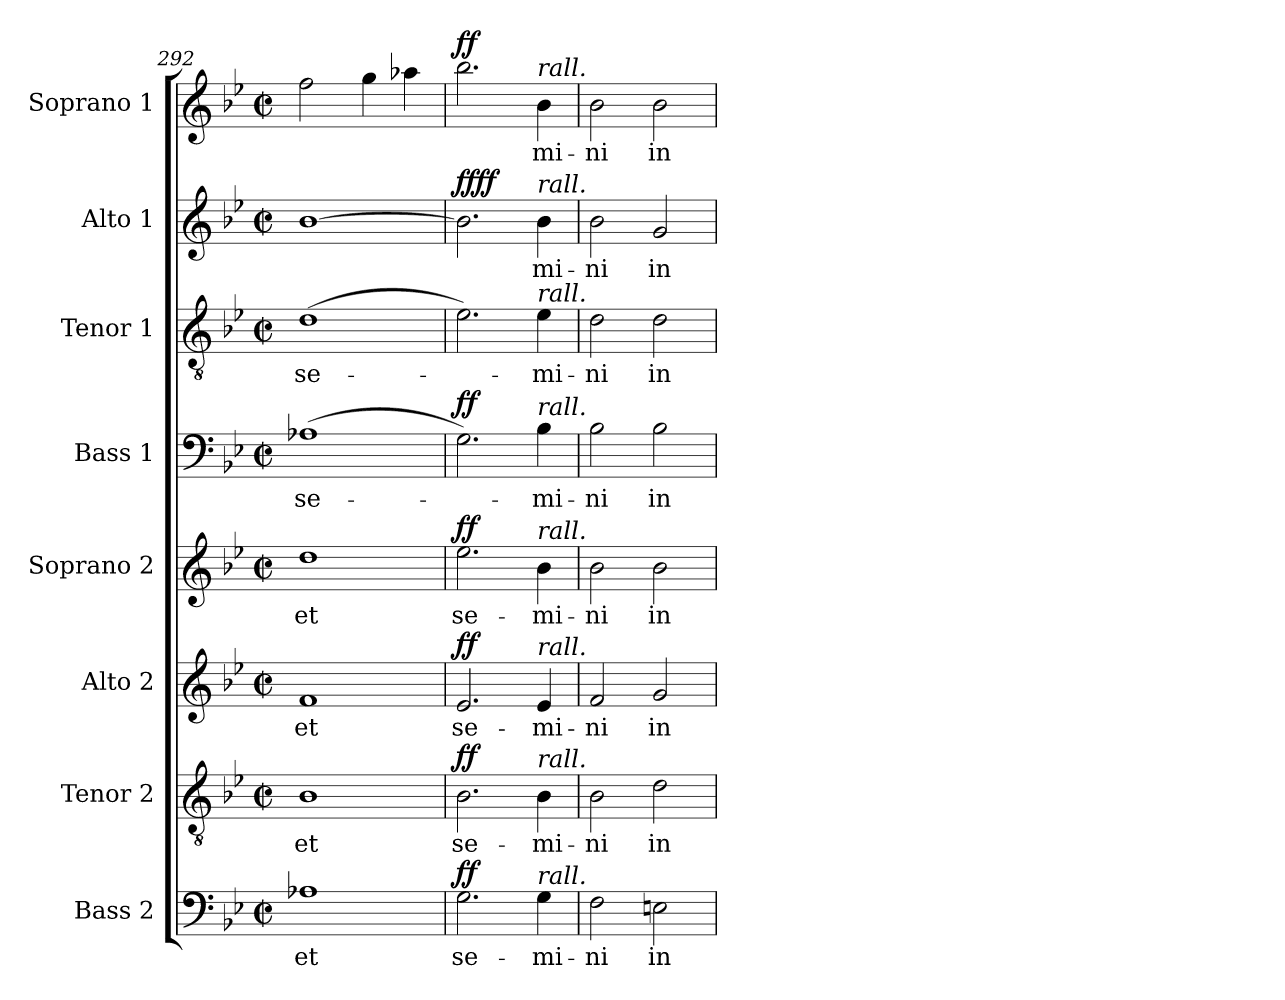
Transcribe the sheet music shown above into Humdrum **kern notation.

**kern	**text	**dynam	**kern	**text	**dynam	**kern	**text	**dynam	**kern	**text	**dynam	**kern	**text	**dynam	**kern	**text	**kern	**text	**dynam	**kern	**text	**dynam
*part8	*part8	*part8	*part7	*part7	*part7	*part6	*part6	*part6	*part5	*part5	*part5	*part4	*part4	*part4	*part3	*part3	*part2	*part2	*part2	*part1	*part1	*part1
*staff8	*staff8	*staff8	*staff7	*staff7	*staff7	*staff6	*staff6	*staff6	*staff5	*staff5	*staff5	*staff4	*staff4	*staff4	*staff3	*staff3	*staff2	*staff2	*staff2	*staff1	*staff1	*staff1
*I"Bass 2	*	*	*I"Tenor 2	*	*	*I"Alto 2	*	*	*I"Soprano 2	*	*	*I"Bass 1	*	*	*I"Tenor 1	*	*I"Alto 1	*	*	*I"Soprano 1	*	*
*I'B 2.	*	*	*I'T 2.	*	*	*I'A 2.	*	*	*I'S 2.	*	*	*I'B 1.	*	*	*I'T 1.	*	*I'A 1.	*	*	*I'S 1.	*	*
*clefF4	*	*	*clefGv2	*	*	*clefG2	*	*	*clefG2	*	*	*clefF4	*	*	*clefGv2	*	*clefG2	*	*	*clefG2	*	*
*	*	*	*ITrd7c12	*	*	*	*	*	*	*	*	*	*	*	*ITrd7c12	*	*	*	*	*	*	*
*k[b-e-]	*	*	*k[b-e-]	*	*	*k[b-e-]	*	*	*k[b-e-]	*	*	*k[b-e-]	*	*	*k[b-e-]	*	*k[b-e-]	*	*	*k[b-e-]	*	*
*B-:	*	*	*B-:	*	*	*B-:	*	*	*B-:	*	*	*B-:	*	*	*B-:	*	*B-:	*	*	*B-:	*	*
*M2/2	*	*	*M2/2	*	*	*M2/2	*	*	*M2/2	*	*	*M2/2	*	*	*M2/2	*	*M2/2	*	*	*M2/2	*	*
*met(c|)	*	*	*met(c|)	*	*	*met(c|)	*	*	*met(c|)	*	*	*met(c|)	*	*	*met(c|)	*	*met(c|)	*	*	*met(c|)	*	*
=292	=292	=292	=292	=292	=292	=292	=292	=292	=292	=292	=292	=292	=292	=292	=292	=292	=292	=292	=292	=292	=292	=292
!	!LO:LY:b:color=#000000	!	!	!	!	!	!	!	!	!	!	!	!	!	!	!	!	!	!	!	!	!
!	!	!	!	!LO:LY:b:color=#000000	!	!	!	!	!	!	!	!	!	!	!	!	!	!	!	!	!	!
!	!	!	!	!	!	!	!LO:LY:b:color=#000000	!	!	!	!	!	!	!	!	!	!	!	!	!	!	!
!	!	!	!	!	!	!	!	!	!	!LO:LY:b:color=#000000	!	!	!	!	!	!	!	!	!	!	!	!
!	!	!	!	!	!	!	!	!	!	!	!	!	!LO:LY:b:color=#000000	!	!	!	!	!	!	!	!	!
!	!	!	!	!	!	!	!	!	!	!	!	!	!	!	!	!LO:LY:b:color=#000000	!	!	!	!	!	!
1A-Xi	et	.	1BB-i	et	.	1fi	et	.	1ddi	et	.	(1A-Xi	se-	.	(1Di	se-	[1b-i	.	.	2ffi\	.	.
.	.	.	.	.	.	.	.	.	.	.	.	.	.	.	.	.	.	.	.	4ggi\	.	.
.	.	.	.	.	.	.	.	.	.	.	.	.	.	.	.	.	.	.	.	4aa-Xi\	.	.
=293	=293	=293	=293	=293	=293	=293	=293	=293	=293	=293	=293	=293	=293	=293	=293	=293	=293	=293	=293	=293	=293	=293
!	!LO:LY:b:color=#000000	!	!	!	!	!	!	!	!	!	!	!	!	!	!	!	!	!	!	!	!	!
!	!	!	!	!LO:LY:b:color=#000000	!	!	!	!	!	!	!	!	!	!	!	!	!	!	!	!	!	!
!	!	!	!	!	!	!	!LO:LY:b:color=#000000	!	!	!	!	!	!	!	!	!	!	!	!	!	!	!
!	!	!	!	!	!	!	!	!	!	!LO:LY:b:color=#000000	!	!	!	!	!	!	!	!	!	!	!	!
2.Gi\	se-	ff	2.BB-i\	se-	ff	2.e-i/	se-	ff	2.ee-i\	se-	ff	2.Gi\)	.	ff	2.E-i\)	.	2.b-i\]	.	ff ff	2.bb-i\	.	ff
!	!LO:LY:b:color=#000000	!	!	!	!	!	!	!	!	!	!	!	!	!	!	!	!	!	!	!	!	!
!	!	!	!	!LO:LY:b:color=#000000	!	!	!	!	!	!	!	!	!	!	!	!	!	!	!	!	!	!
!	!	!	!	!	!	!	!LO:LY:b:color=#000000	!	!	!	!	!	!	!	!	!	!	!	!	!	!	!
!	!	!	!	!	!	!	!	!	!	!LO:LY:b:color=#000000	!	!	!	!	!	!	!	!	!	!	!	!
!	!	!	!	!	!	!	!	!	!	!	!	!	!LO:LY:b:color=#000000	!	!	!	!	!	!	!	!	!
!	!	!	!	!	!	!	!	!	!	!	!	!	!	!	!	!LO:LY:b:color=#000000	!	!	!	!	!	!
!	!	!	!	!	!	!	!	!	!	!	!	!	!	!	!	!	!	!LO:LY:b:color=#000000	!	!	!	!
!	!	!	!	!	!	!	!	!	!	!	!	!	!	!	!	!	!	!	!	!LO:TX:a:i:t=rall.	!	!
!	!	!	!	!	!	!	!	!	!	!	!	!	!	!	!	!	!LO:TX:a:i:t=rall.	!	!	!	!	!
!	!	!	!	!	!	!	!	!	!	!	!	!	!	!	!LO:TX:a:i:t=rall.	!	!	!	!	!	!	!
!	!	!	!	!	!	!	!	!	!	!	!	!LO:TX:a:i:t=rall.	!	!	!	!	!	!	!	!	!	!
!	!	!	!	!	!	!	!	!	!LO:TX:a:i:t=rall.	!	!	!	!	!	!	!	!	!	!	!	!	!
!	!	!	!	!	!	!LO:TX:a:i:t=rall.	!	!	!	!	!	!	!	!	!	!	!	!	!	!	!	!
!	!	!	!LO:TX:a:i:t=rall.	!	!	!	!	!	!	!	!	!	!	!	!	!	!	!	!	!	!	!
!LO:TX:a:i:t=rall.	!	!	!	!	!	!	!	!	!	!	!	!	!	!	!	!	!	!	!	!	!	!
!	!	!	!	!	!	!	!	!	!	!	!	!	!	!	!	!	!	!	!	!	!LO:LY:b:color=#000000	!
4Gi\	-mi-	.	4BB-i\	-mi-	.	4e-i/	-mi-	.	4b-i\	-mi-	.	4B-i\	-mi-	.	4E-i\	-mi-	4b-i\	-mi-	.	4b-i\	-mi-	.
=294	=294	=294	=294	=294	=294	=294	=294	=294	=294	=294	=294	=294	=294	=294	=294	=294	=294	=294	=294	=294	=294	=294
!	!LO:LY:b:color=#000000	!	!	!	!	!	!	!	!	!	!	!	!	!	!	!	!	!	!	!	!	!
!	!	!	!	!LO:LY:b:color=#000000	!	!	!	!	!	!	!	!	!	!	!	!	!	!	!	!	!	!
!	!	!	!	!	!	!	!LO:LY:b:color=#000000	!	!	!	!	!	!	!	!	!	!	!	!	!	!	!
!	!	!	!	!	!	!	!	!	!	!LO:LY:b:color=#000000	!	!	!	!	!	!	!	!	!	!	!	!
!	!	!	!	!	!	!	!	!	!	!	!	!	!LO:LY:b:color=#000000	!	!	!	!	!	!	!	!	!
!	!	!	!	!	!	!	!	!	!	!	!	!	!	!	!	!LO:LY:b:color=#000000	!	!	!	!	!	!
!	!	!	!	!	!	!	!	!	!	!	!	!	!	!	!	!	!	!LO:LY:b:color=#000000	!	!	!	!
!	!	!	!	!	!	!	!	!	!	!	!	!	!	!	!	!	!	!	!	!	!LO:LY:b:color=#000000	!
2Fi\	-ni	.	2BB-i\	-ni	.	2fi/	-ni	.	2b-i\	-ni	.	2B-i\	-ni	.	2Di\	-ni	2b-i\	-ni	.	2b-i\	-ni	.
!	!LO:LY:b:color=#000000	!	!	!	!	!	!	!	!	!	!	!	!	!	!	!	!	!	!	!	!	!
!	!	!	!	!LO:LY:b:color=#000000	!	!	!	!	!	!	!	!	!	!	!	!	!	!	!	!	!	!
!	!	!	!	!	!	!	!LO:LY:b:color=#000000	!	!	!	!	!	!	!	!	!	!	!	!	!	!	!
!	!	!	!	!	!	!	!	!	!	!LO:LY:b:color=#000000	!	!	!	!	!	!	!	!	!	!	!	!
!	!	!	!	!	!	!	!	!	!	!	!	!	!LO:LY:b:color=#000000	!	!	!	!	!	!	!	!	!
!	!	!	!	!	!	!	!	!	!	!	!	!	!	!	!	!LO:LY:b:color=#000000	!	!	!	!	!	!
!	!	!	!	!	!	!	!	!	!	!	!	!	!	!	!	!	!	!LO:LY:b:color=#000000	!	!	!	!
!	!	!	!	!	!	!	!	!	!	!	!	!	!	!	!	!	!	!	!	!	!LO:LY:b:color=#000000	!
2Eni\	in	.	2Di\	in	.	2gi/	in	.	2b-i\	in	.	2B-i\	in	.	2Di\	in	2gi/	in	.	2b-i\	in	.
=	=	=	=	=	=	=	=	=	=	=	=	=	=	=	=	=	=	=	=	=	=	=
*-	*-	*-	*-	*-	*-	*-	*-	*-	*-	*-	*-	*-	*-	*-	*-	*-	*-	*-	*-	*-	*-	*-
